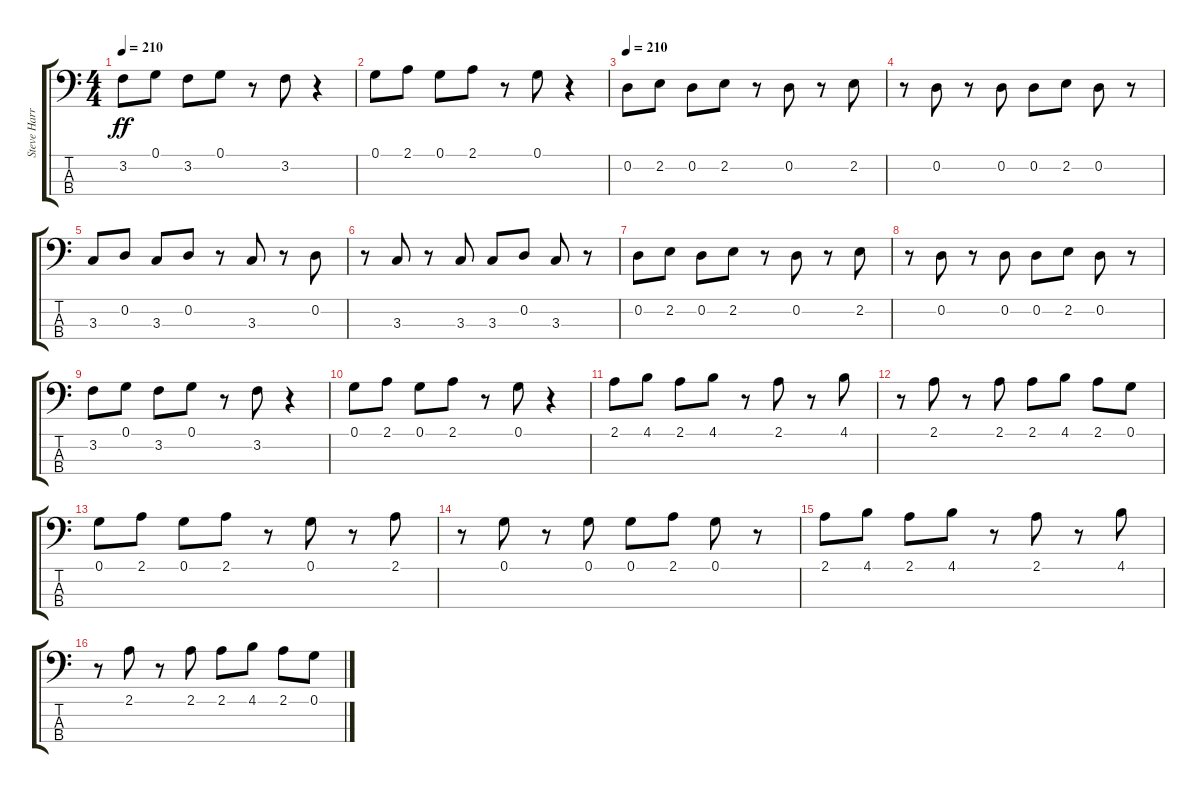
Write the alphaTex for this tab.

\track ("Steve Harris" "Steve Harr") {instrument electricbassfinger}
\staff {score tabs}
\tuning (G2 D2 A1 E1) {hide}
\ts (4 4)
\tempo 210
\clef f4
\ks c
3.2.8{dy ff} 0.1.8 3.2.8 0.1.8 r.8 3.2.8 r.4 |
0.1.8 2.1.8 0.1.8 2.1.8 r.8 0.1.8 r.4 |
\tempo 210
0.2.8 2.2.8 0.2.8 2.2.8 r.8 0.2.8 r.8 2.2.8 |
r.8 0.2.8 r.8 0.2.8 0.2.8 2.2.8 0.2.8 r.8 |
3.3.8 0.2.8 3.3.8 0.2.8 r.8 3.3.8 r.8 0.2.8 |
r.8 3.3.8 r.8 3.3.8 3.3.8 0.2.8 3.3.8 r.8 |
0.2.8 2.2.8 0.2.8 2.2.8 r.8 0.2.8 r.8 2.2.8 |
r.8 0.2.8 r.8 0.2.8 0.2.8 2.2.8 0.2.8 r.8 |
3.2.8 0.1.8 3.2.8 0.1.8 r.8 3.2.8 r.4 |
0.1.8 2.1.8 0.1.8 2.1.8 r.8 0.1.8 r.4 |
2.1.8 4.1.8 2.1.8 4.1.8 r.8 2.1.8 r.8 4.1.8 |
r.8 2.1.8 r.8 2.1.8 2.1.8 4.1.8 2.1.8 0.1.8 |
0.1.8 2.1.8 0.1.8 2.1.8 r.8 0.1.8 r.8 2.1.8 |
r.8 0.1.8 r.8 0.1.8 0.1.8 2.1.8 0.1.8 r.8 |
2.1.8 4.1.8 2.1.8 4.1.8 r.8 2.1.8 r.8 4.1.8 |
r.8 2.1.8 r.8 2.1.8 2.1.8 4.1.8 2.1.8 0.1.8
